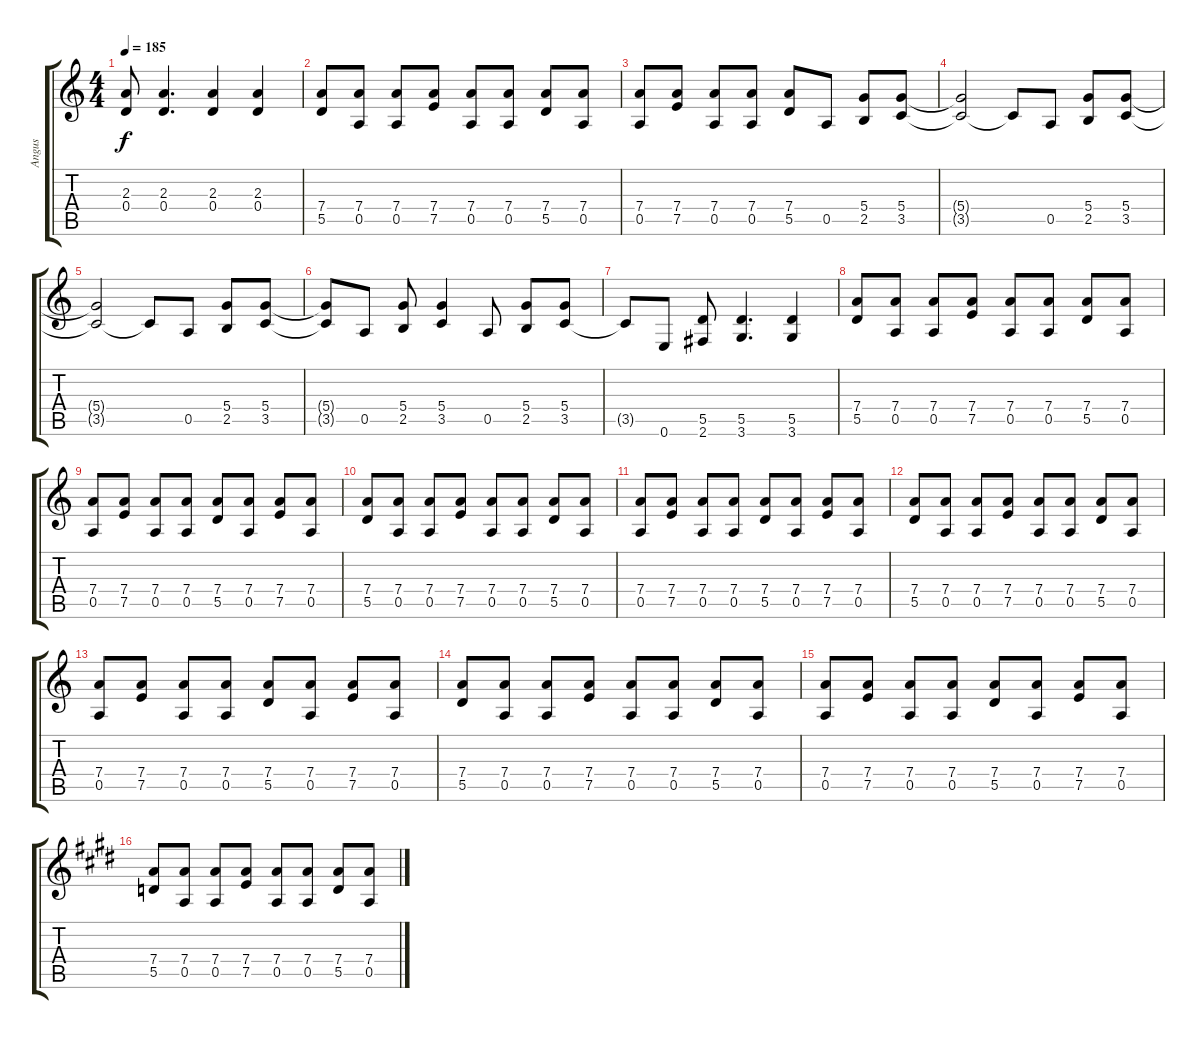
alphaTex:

\track ("Angus" "Angus") {instrument distortionguitar}
\staff {score tabs}
\tuning (E4 B3 G3 D3 A2 E2) {hide}
\ts (4 4)
\tempo 185
\clef g2
\ks c
(2.3{t} 0.4{t}).8{dy f} (2.3 0.4).4{d} (2.3 0.4).4 (2.3 0.4).4 |
(7.4 5.5).8 (7.4 0.5).8 (7.4 0.5).8 (7.4 7.5).8 (7.4 0.5).8 (7.4 0.5).8 (7.4 5.5).8 (7.4 0.5).8 |
(7.4 0.5).8 (7.4 7.5).8 (7.4 0.5).8 (7.4 0.5).8 (7.4 5.5).8 0.5.8 (5.4 2.5).8 (5.4 3.5).8 |
(5.4{t} 3.5{t}).2 3.5{t}.8 0.5.8 (5.4 2.5).8 (5.4 3.5).8 |
(5.4{t} 3.5{t}).2 3.5{t}.8 0.5.8 (5.4 2.5).8 (5.4 3.5).8 |
(5.4{t} 3.5{t}).8 0.5.8 (5.4 2.5).8 (5.4 3.5).4 0.5.8 (5.4 2.5).8 (5.4 3.5).8 |
3.5{t}.8 0.6.8 (5.5 2.6).8 (5.5 3.6).4{d} (5.5 3.6).4 |
(7.4 5.5).8 (7.4 0.5).8 (7.4 0.5).8 (7.4 7.5).8 (7.4 0.5).8 (7.4 0.5).8 (7.4 5.5).8 (7.4 0.5).8 |
(7.4 0.5).8 (7.4 7.5).8 (7.4 0.5).8 (7.4 0.5).8 (7.4 5.5).8 (7.4 0.5).8 (7.4 7.5).8 (7.4 0.5).8 |
(7.4 5.5).8 (7.4 0.5).8 (7.4 0.5).8 (7.4 7.5).8 (7.4 0.5).8 (7.4 0.5).8 (7.4 5.5).8 (7.4 0.5).8 |
(7.4 0.5).8 (7.4 7.5).8 (7.4 0.5).8 (7.4 0.5).8 (7.4 5.5).8 (7.4 0.5).8 (7.4 7.5).8 (7.4 0.5).8 |
(7.4 5.5).8 (7.4 0.5).8 (7.4 0.5).8 (7.4 7.5).8 (7.4 0.5).8 (7.4 0.5).8 (7.4 5.5).8 (7.4 0.5).8 |
(7.4 0.5).8 (7.4 7.5).8 (7.4 0.5).8 (7.4 0.5).8 (7.4 5.5).8 (7.4 0.5).8 (7.4 7.5).8 (7.4 0.5).8 |
(7.4 5.5).8 (7.4 0.5).8 (7.4 0.5).8 (7.4 7.5).8 (7.4 0.5).8 (7.4 0.5).8 (7.4 5.5).8 (7.4 0.5).8 |
(7.4 0.5).8 (7.4 7.5).8 (7.4 0.5).8 (7.4 0.5).8 (7.4 5.5).8 (7.4 0.5).8 (7.4 7.5).8 (7.4 0.5).8 |
\ks e
(7.4 5.5).8 (7.4 0.5).8 (7.4 0.5).8 (7.4 7.5).8 (7.4 0.5).8 (7.4 0.5).8 (7.4 5.5).8 (7.4 0.5).8
